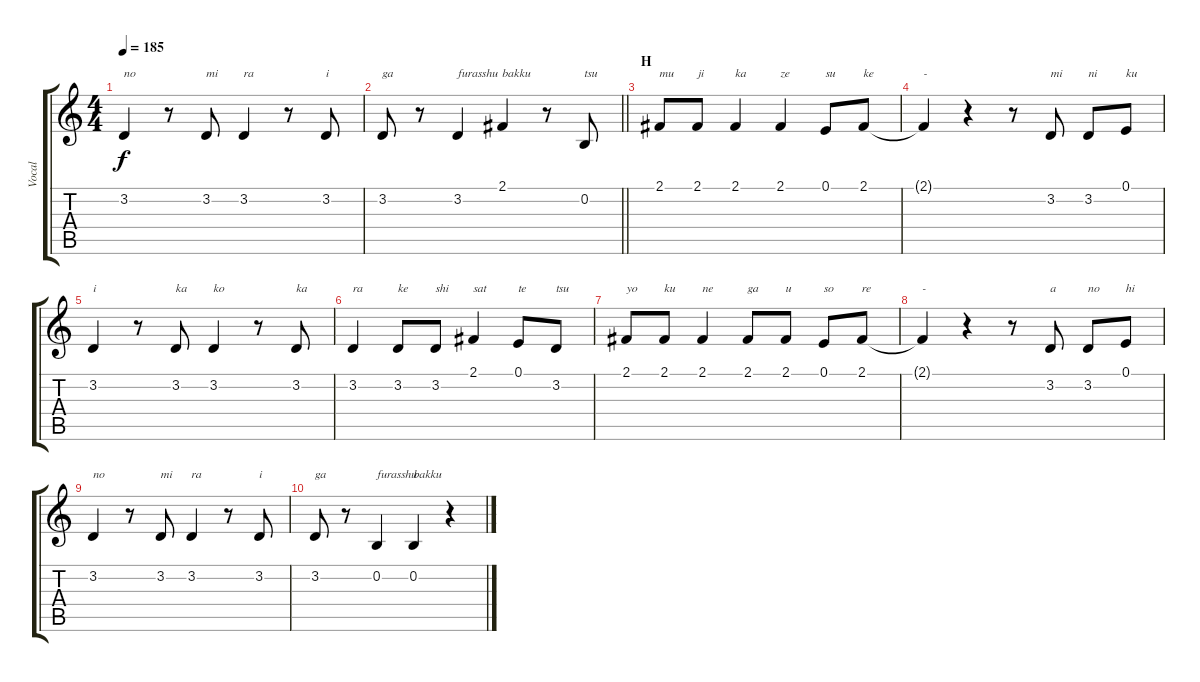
\track ("Vocal" "Vocal") {instrument clarinet}
\staff {score tabs}
\tuning (E4 B3 G3 D3 A2 E2) {hide}
\ts (4 4)
\tempo 185
\clef g2
\ks c
3.2.4{txt "no" dy f} r.8 3.2.8{txt "mi"} 3.2.4{txt "ra"} r.8 3.2.8{txt "i"} |
\barLineRight lightlight
3.2.8{txt "ga"} r.8 3.2.4{txt "furasshu"} 2.1.4{txt "bakku"} r.8 0.2.8{txt "tsu"} |
\section ("" "H")
2.1.8{txt "mu"} 2.1.8{txt "ji"} 2.1.4{txt "ka"} 2.1.4{txt "ze"} 0.1.8{txt "su"} 2.1.8{txt "ke"} |
2.1{t}.4{txt "-"} r.4 r.8 3.2.8{txt "mi"} 3.2.8{txt "ni"} 0.1.8{txt "ku"} |
3.2.4{txt "i"} r.8 3.2.8{txt "ka"} 3.2.4{txt "ko"} r.8 3.2.8{txt "ka"} |
3.2.4{txt "ra"} 3.2.8{txt "ke"} 3.2.8{txt "shi"} 2.1.4{txt "sat"} 0.1.8{txt "te"} 3.2.8{txt "tsu"} |
2.1.8{txt "yo"} 2.1.8{txt "ku"} 2.1.4{txt "ne"} 2.1.8{txt "ga"} 2.1.8{txt "u"} 0.1.8{txt "so"} 2.1.8{txt "re"} |
2.1{t}.4{txt "-"} r.4 r.8 3.2.8{txt "a"} 3.2.8{txt "no"} 0.1.8{txt "hi"} |
3.2.4{txt "no"} r.8 3.2.8{txt "mi"} 3.2.4{txt "ra"} r.8 3.2.8{txt "i"} |
3.2.8{txt "ga"} r.8 0.2.4{txt "furasshu"} 0.2.4{txt "bakku"} r.4
